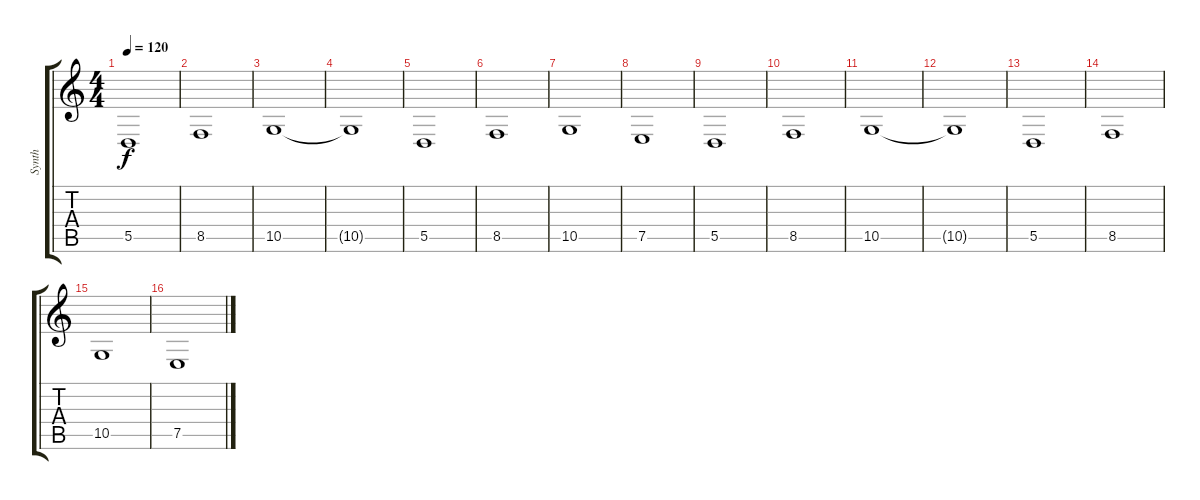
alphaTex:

\track ("Synth" "Synth") {instrument synthstrings2}
\staff {score tabs}
\tuning (E4 B3 G3 D3 A2 E2) {hide}
\ts (4 4)
\tempo 120
\clef g2
\ks c
5.5.1{dy f volume 16} |
8.5.1 |
10.5.1 |
10.5{t}.1 |
5.5.1{volume 16} |
8.5.1 |
10.5.1 |
7.5.1 |
5.5.1{volume 16} |
8.5.1 |
10.5.1 |
10.5{t}.1 |
5.5.1{volume 16} |
8.5.1 |
10.5.1 |
7.5.1
